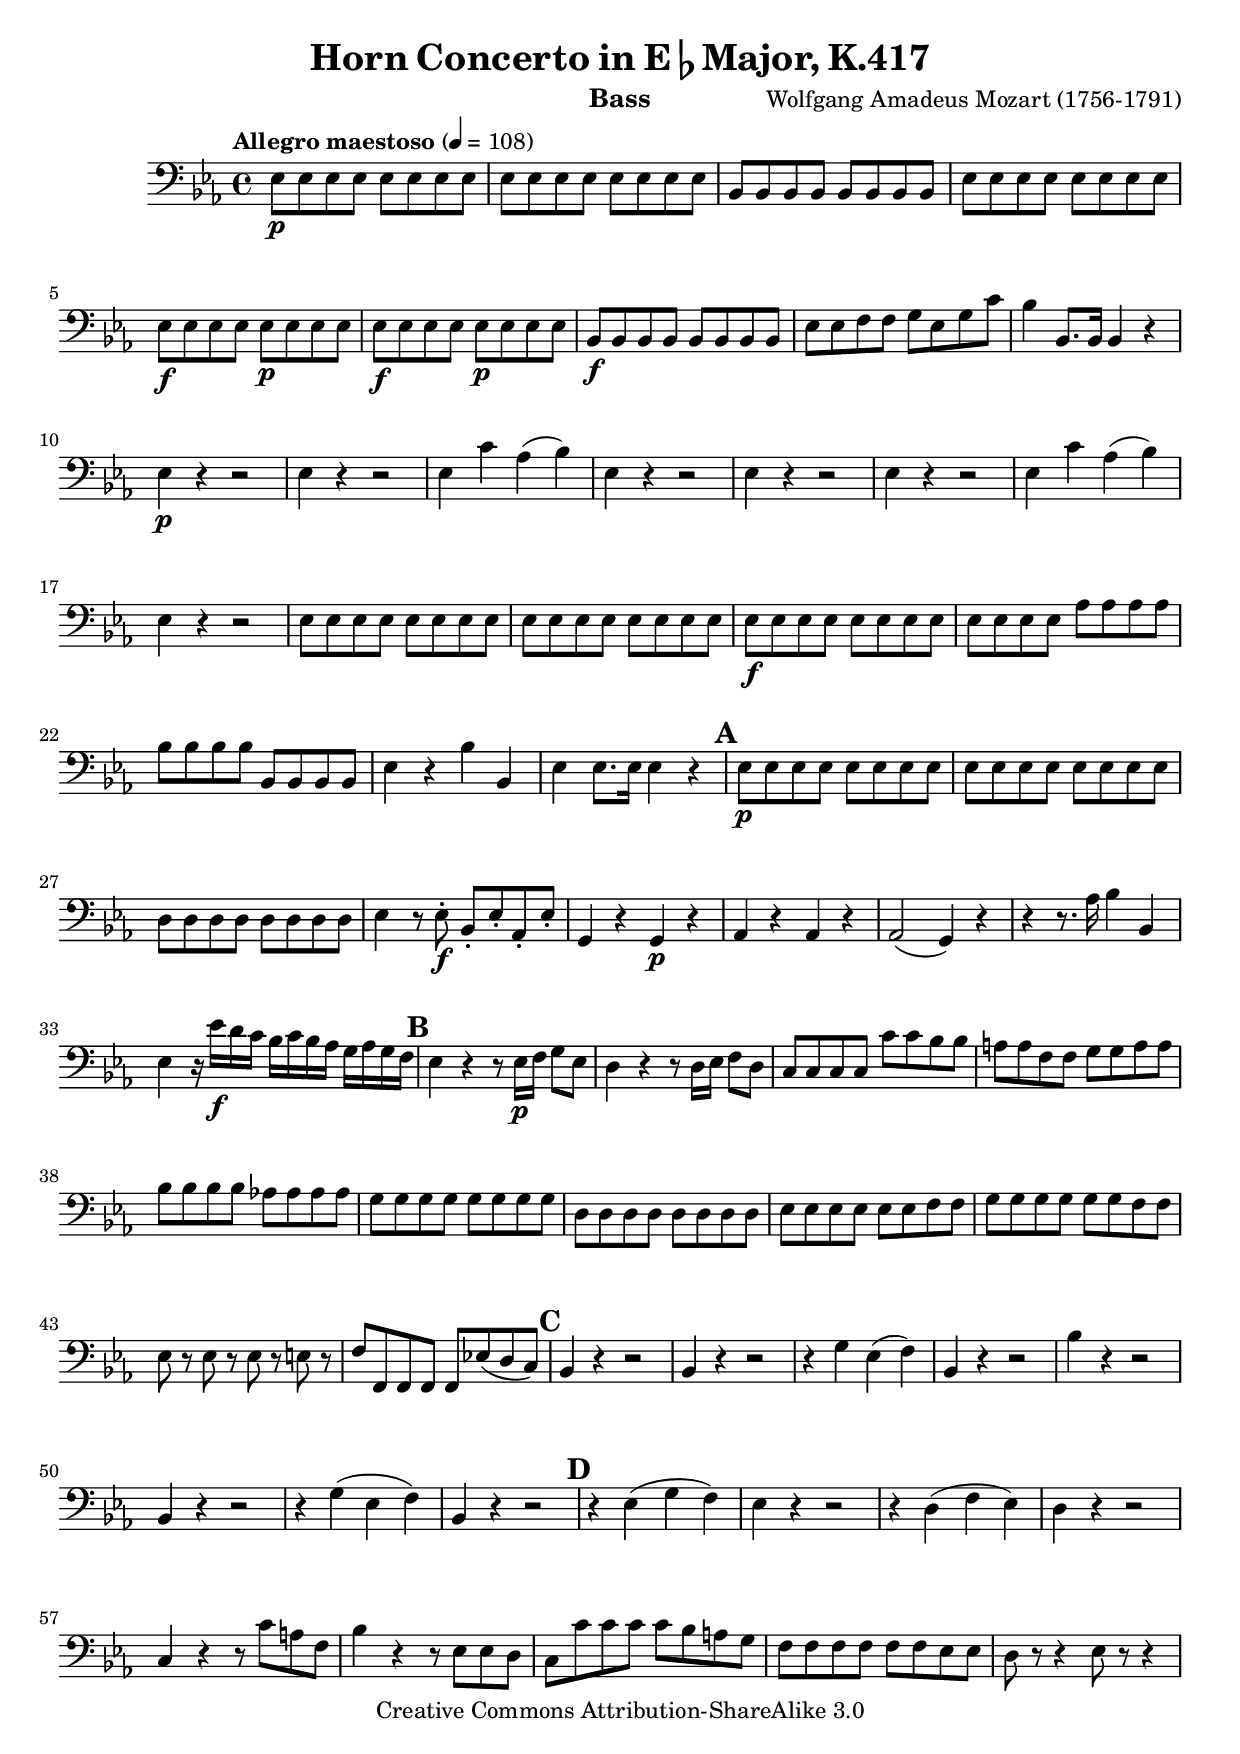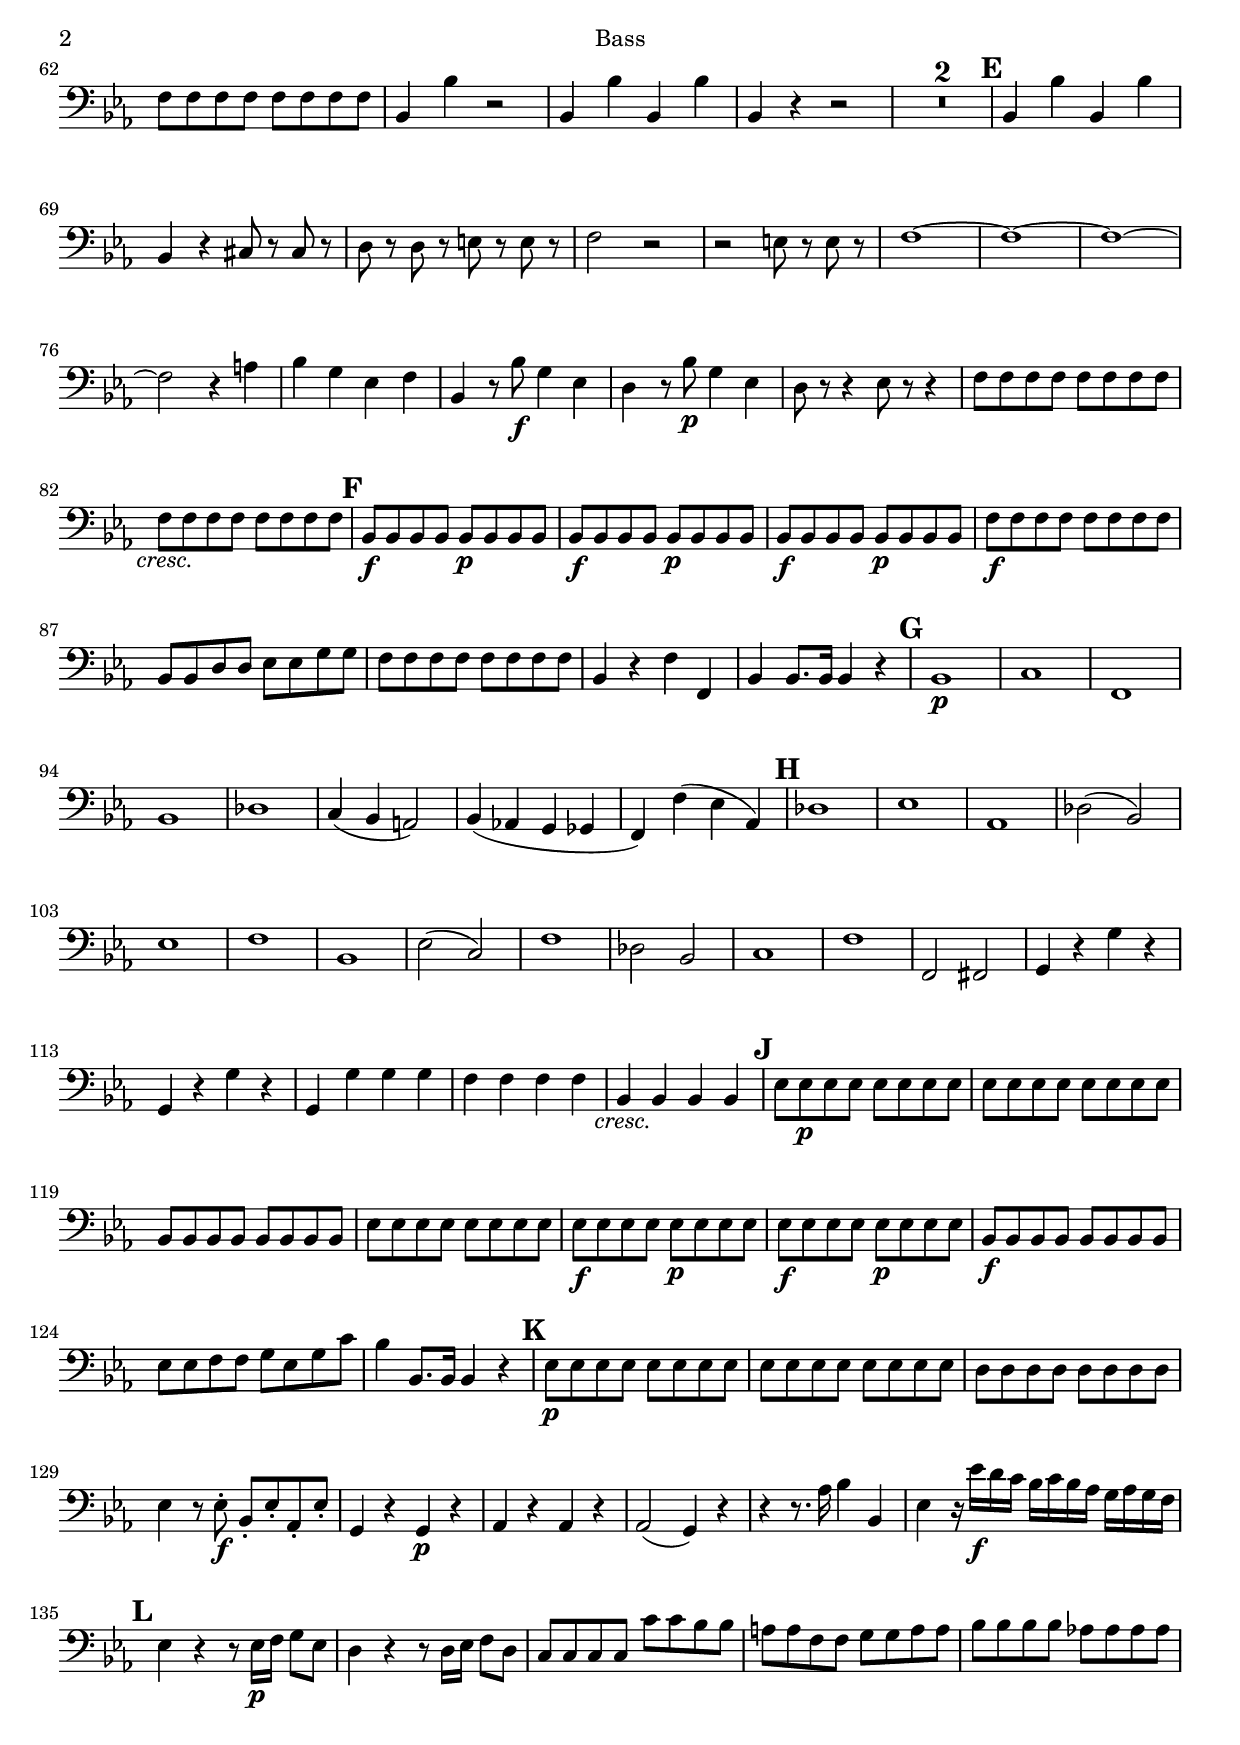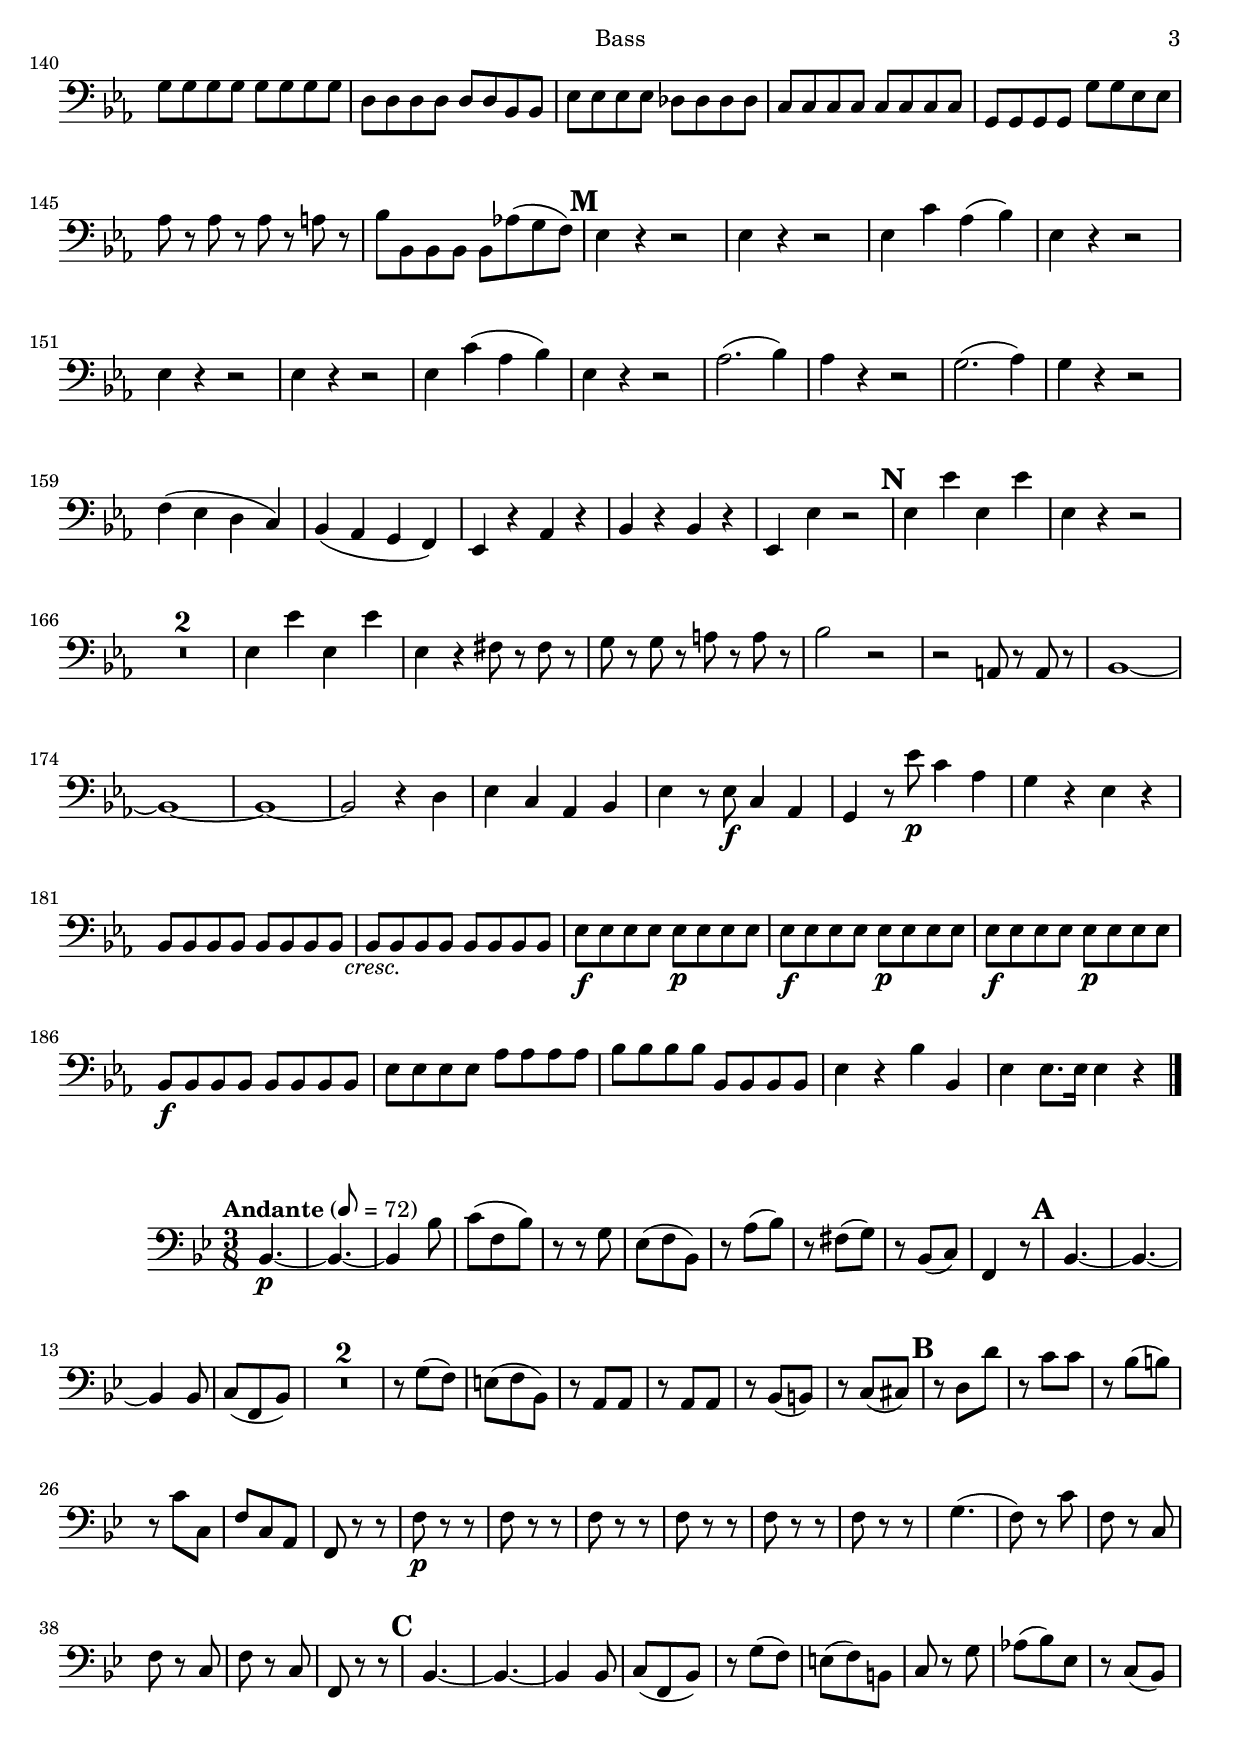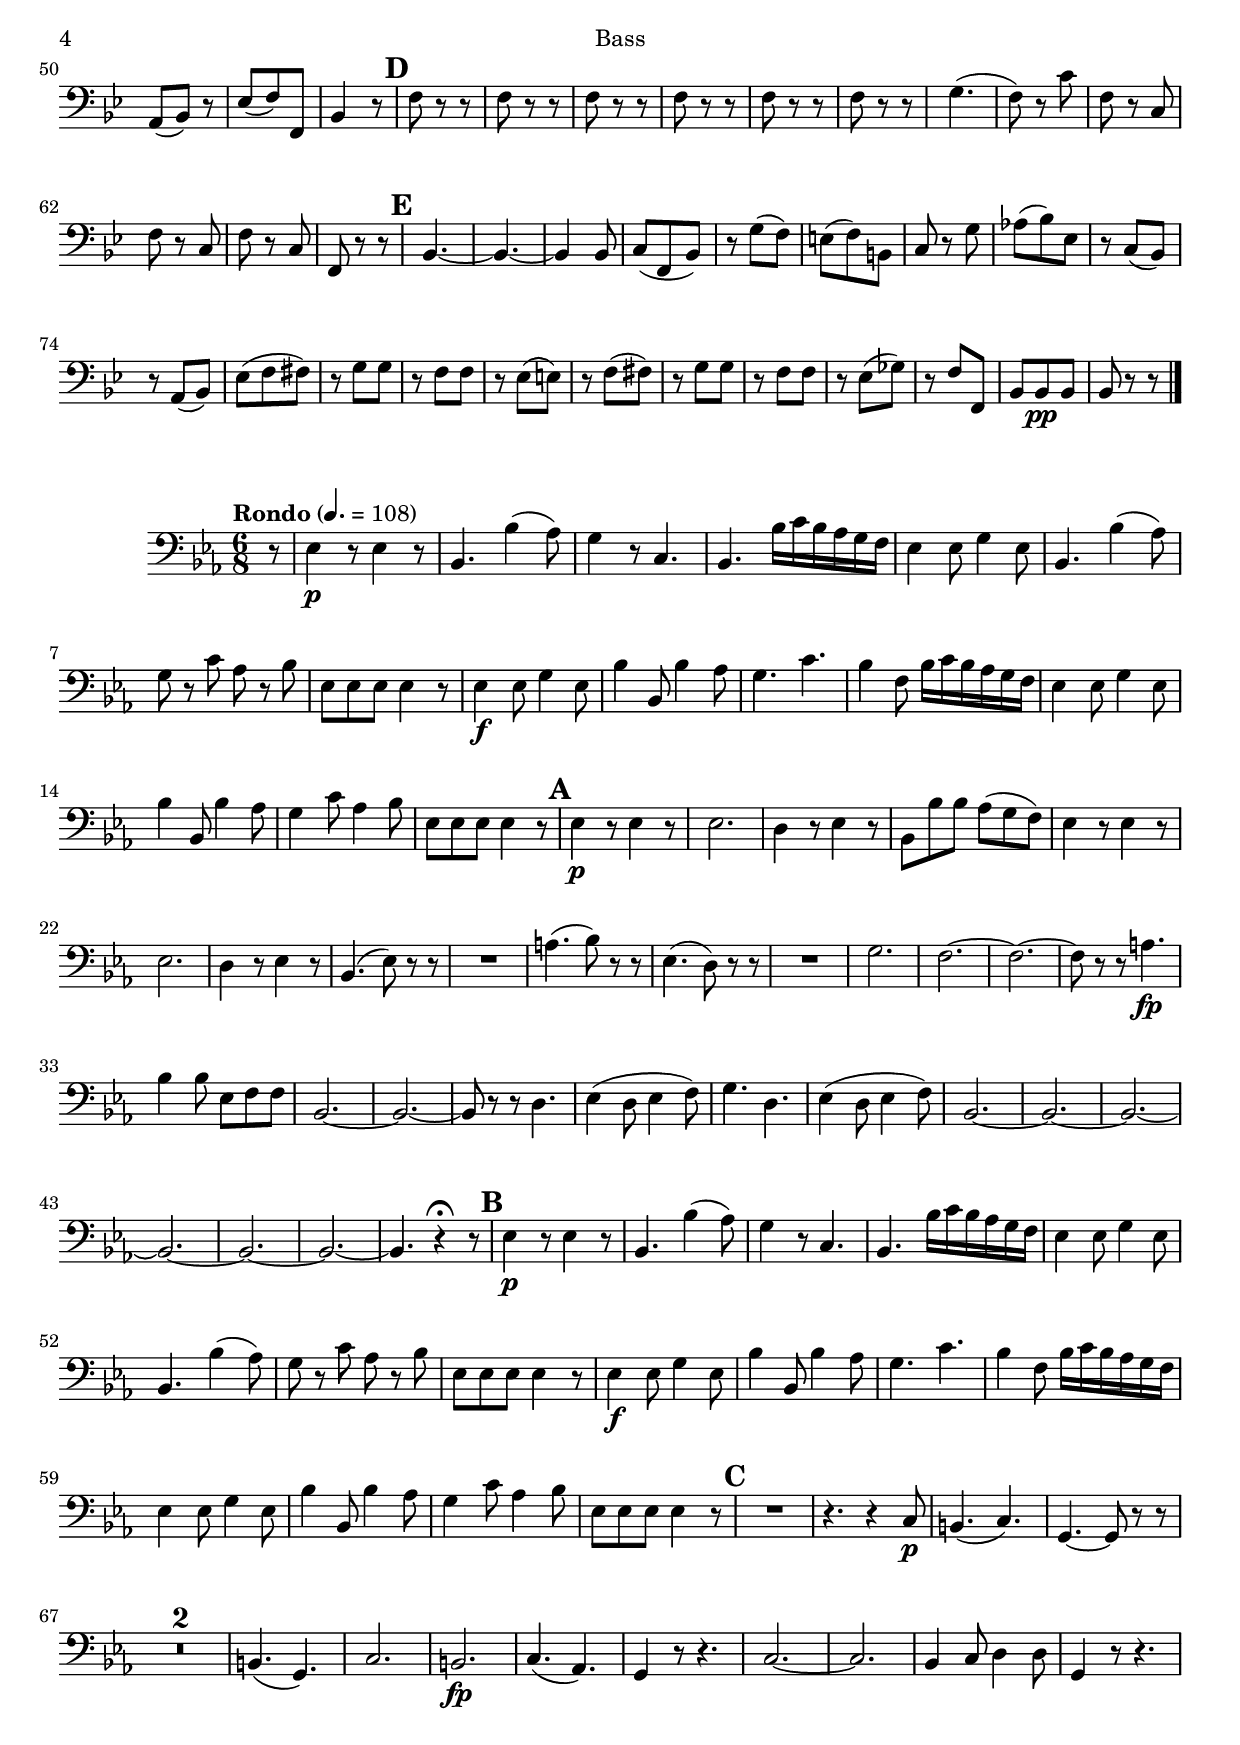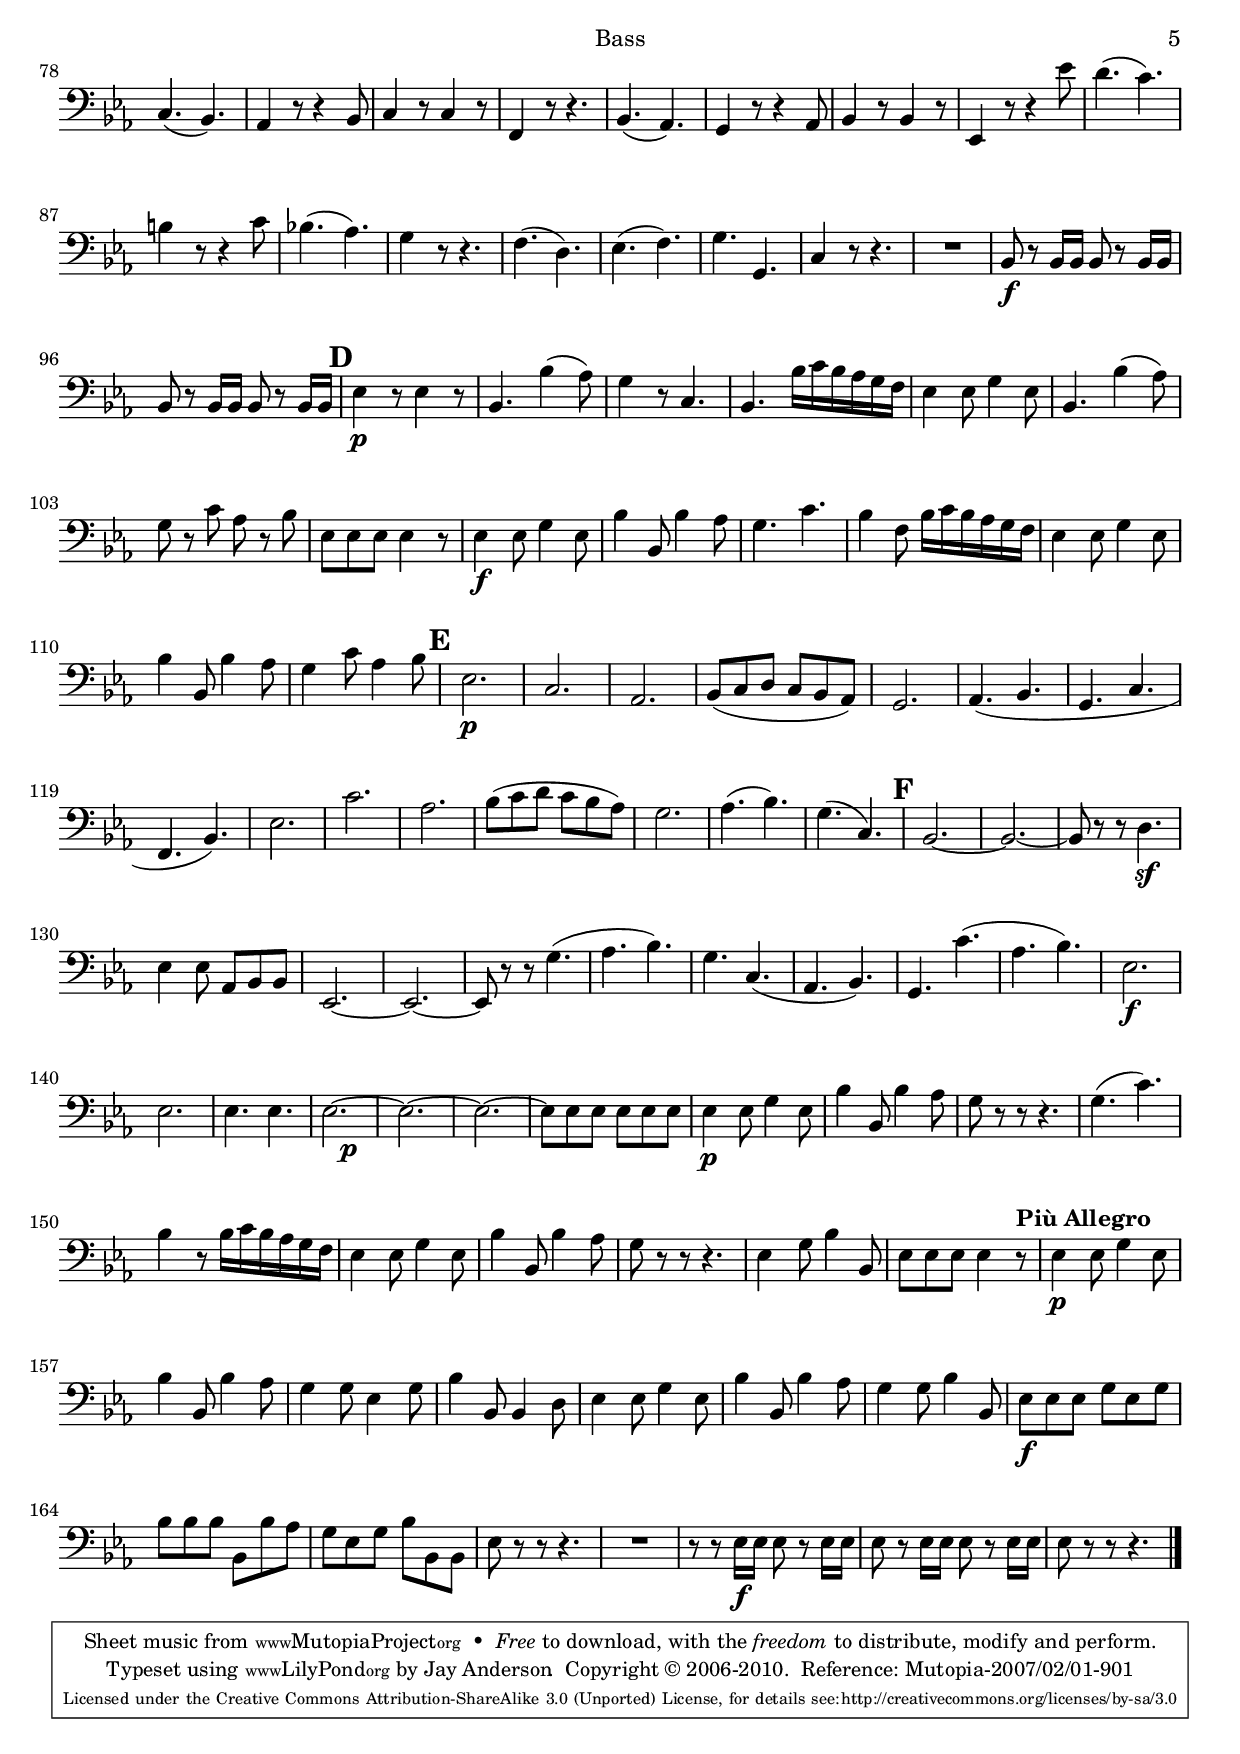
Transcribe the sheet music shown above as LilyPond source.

\version "2.13.10"

\include "defs.ily"
\version "2.13.10"

\include "defs.ily"

bassMvtI = \relative c
{
  \key ees \major
  \clef bass
  ees8\p \repeat unfold 15 ees |
  \repeat unfold 8 bes |
  \repeat unfold 8 ees |
  \repeat unfold 2 {ees\f ees ees ees ees\p ees ees ees |}
  bes\f \repeat unfold 7 bes |
  ees ees f f g ees g c |
  bes4 bes,8. bes16 bes4 r |

  ees4\p r r2 |
  ees4 r r2 |
  ees4 c' aes( bes) |
  \repeat unfold 3 { ees,4 r r2 | }
  ees4 c' aes( bes) |
  ees, r r2 |
  \repeat unfold 16 ees8 |
  ees\f \repeat unfold 11 ees8 aes aes aes aes |
  bes bes bes bes bes, bes bes bes |
  ees4 r bes' bes, |
  ees ees8. ees16 ees4 r |

  %solo
  ees8\p \repeat unfold 15 ees8 |
  \repeat unfold 8 d |
  ees4 r8 ees-.\f bes-. ees-. aes,-. ees'-. |
  g,4 r g\p r |
  aes r aes r |
  aes2( g4) r |
  r r8. aes'16 bes4 bes, |
  ees r16 ees'\f d c bes c bes aes g aes g f |
  ees4 r r8 ees16\p f g8 ees |
  d4 r r8 d16 ees f8 d |
  c c c c c' c bes bes |
  a a f f g g a a |
  bes bes bes bes aes aes aes aes |
  \repeat unfold 8 g |
  \repeat unfold 8 d |
  ees ees ees ees ees ees f f |
  g g g g g g f f |
  ees r ees r ees r e r |
  f f, f f f ees'( d c) |
  bes4 r r2 |
  bes4 r r2 |
  r4 g' ees( f) |
  bes,4 r r2 |
  bes'4 r r2 |
  bes,4 r r2 |
  r4 g'( ees f) |
  bes,4 r r2 |
  r4 ees( g f) |
  ees4 r r2 |
  r4 d( f ees) |
  d4 r r2 |
  c4 r r8 c' a f |
  bes4 r r8 ees, ees d |
  c c' c c c bes a g |
  f f f f f f ees ees |
  d8 r r4 ees8 r r4 |
  \repeat unfold 8 f8 |
  bes,4 bes' r2 |

  %tutti
  bes,4 bes' bes, bes' |
  bes, r r2 |
  R1*2 |

  %solo
  bes4 bes' bes, bes' |
  bes, r cis8 r cis r |
  d r d r e r e r |
  f2 r |
  r e8 r e r |
  f1~ | f~ | f~ |
  f2 r4 a |
  bes g ees f |
  bes, r8 bes'\f g4 ees |
  d r8 bes'\p g4 ees |
  d8 r r4 ees8 r r4 |
  \repeat unfold 8 f8 |
  f\mcresc \repeat unfold 7 f |

  %tutti
  \repeat unfold 3 { bes,8\f bes bes bes bes\p bes bes bes | }
  f'\f \repeat unfold 7 f |
  bes, bes d d ees ees g g |
  \repeat unfold 8 f |
  bes,4 r f' f, |
  bes bes8. bes16 bes4 r |
  bes1\p | c | f, | bes | des |
  c4( bes a2) |
  bes4( aes g ges |
  f) f'( ees aes,) |
  des1 | ees | aes, |
  des2( bes) |
  ees1 | f | bes, |
  ees2( c) |
  f1 |
  des2 bes |
  c1 | f |
  f,2 fis |
  g4 r g' r |
  g, r g' r |
  g, g' g g |
  f f f f |
  bes,\mcresc bes bes bes |

  %tutti
  ees8 ees\p \repeat unfold 14 ees |
  \repeat unfold 8 bes |
  \repeat unfold 8 ees |
  \repeat unfold 2 { ees\f ees ees ees ees\p ees ees ees| }
  bes\f \repeat unfold 7 bes |
  ees ees f f g ees g c |
  bes4 bes,8. bes16 bes4 r |

  %solo
  ees8\p \repeat unfold 15 ees8 |
  \repeat unfold 8 d |
  ees4 r8 ees-.\f bes-. ees-. aes,-. ees'-. |
  g,4 r g\p r |
  aes r aes r |
  aes2( g4) r |
  r r8. aes'16 bes4 bes, |
  ees r16 ees'\f d c bes c bes aes g aes g f |
  ees4 r r8 ees16\p f g8 ees |
  d4 r r8 d16 ees f8 d |
  c c c c c' c bes bes |
  a a f f g g a a |
  bes bes bes bes aes aes aes aes |
  \repeat unfold 8 g |
  d d d d d d bes bes |
  ees ees ees ees des des des des |
  \repeat unfold 8 c |
  g g g g g' g ees ees |
  aes r aes r aes r a r |
  bes bes, bes bes bes aes'( g f) |

  %tutti
  \repeat unfold 2 { ees4 r r2 | }
  ees4 c' aes( bes) |
  \repeat unfold 3 { ees,4 r r2 | }
  ees4 c'( aes bes) |
  ees,4 r r2 |
  aes2.( bes4) |
  aes4 r r2 |
  g2.( aes4) |
  g4 r r2 |
  f4( ees d c) |
  bes( aes g f) |
  ees r aes r |
  bes r bes r |
  ees, ees' r2 |

  %tutti
  ees4 ees' ees, ees' |
  ees, r r2 |
  R1*2 |

  %solo
  ees4 ees' ees, ees' |
  ees, r fis8 r fis r |
  g r g r a r a r |
  bes2 r |
  r a,8 r a r |
  bes1~ | bes~ | bes~ |
  bes2 r4 d4 |
  ees c aes bes |
  ees r8 ees\f c4 aes |
  g r8 ees''8\p c4 aes |
  g r ees r |
  \repeat unfold 8 bes8 |
  bes\mcresc \repeat unfold 7 bes |

  %tutti
  \repeat unfold 3 { ees8\f ees ees ees ees\p ees ees ees | }
  bes\f \repeat unfold 7 bes |
  ees ees ees ees aes aes aes aes |
  bes bes bes bes bes, bes bes bes |
  ees4 r bes' bes, |
  ees ees8. ees16 ees4 r |
}

bassMvtII = \relative c
{
  \key bes \major
  \clef bass
  bes4.~\p | bes~ | bes4 bes'8 |
  c( f, bes) |
  r r g |
  ees( f bes,) |
  r a'( bes) |
  r fis( g) |
  r bes,( c) |
  f,4 r8 |
  bes4.~ | bes~ | bes4 bes8 |
  c( f, bes) |
  R4.*2 |
  r8 g'( f) |
  e( f bes,) |
  r a a |
  r a a |
  r bes( b) |
  r c( cis) |
  r d d' |
  r c c |
  r bes( b) |
  r c c, |
  f c a |
  f r r |
  f'\p r r | \repeat unfold 5 {f r r |}
  g4.( |
  f8) r c' |
  \repeat unfold 3 {f, r c |}
  f, r r |
  bes4.~ | bes~ | bes4 bes8 |
  c( f, bes) |
  r g'( f) |
  e( f) b, |
  c r g' |
  aes( bes) ees, |
  r c( bes) |
  a( bes) r
  ees( f) f, |
  bes4 r8 |
  \repeat unfold 6 {f' r r |}
  g4.( |
  f8) r c' |
  \repeat unfold 3 {f, r c |}
  f, r r |
  bes4.~ | bes~ | bes4 bes8 |
  c( f, bes) |
  r g'( f) |
  e( f) b, |
  c r g' |
  aes( bes) ees, |
  r c( bes) |
  r a( bes) |
  ees( f fis) |
  r g g |
  r f f |
  r ees( e) |
  r f( fis) |
  r g g |
  r f f |
  r ees( ges) |
  r f f, |
  bes bes\pp bes |
  bes r r |
}

bassMvtIIIMain = \relative c
{
  ees4\p r8 ees4 r8 |
  bes4. bes'4( aes8) |
  g4 r8 c,4. |
  bes bes'16 c bes aes g f |
  ees4 ees8 g4 ees8 |
  bes4. bes'4( aes8) |
  g8 r c aes r bes |
  ees, ees ees ees4 r8 |

  ees4\f ees8 g4 ees8 |
  bes'4 bes,8 bes'4 aes8 |
  g4. c |
  bes4 f8 bes16 c bes aes g f |
  ees4 ees8 g4 ees8 |
  bes'4 bes,8 bes'4 aes8 |
  g4 c8 aes4 bes8 |
}

bassMvtIIIMainEnd = \relative c'
{
  ees, ees ees ees4 r8 |
}

bassMvtIII = \relative c
{
  \clef bass
  \key ees \major

  r8 |
  \bassMvtIIIMain
  \bassMvtIIIMainEnd

  ees4\p r8 ees4 r8 |
  ees2. |
  d4 r8 ees4 r8 |
  bes8 bes' bes aes( g f) |
  ees4 r8 ees4 r8 |
  ees2. |
  d4 r8 ees4 r8 |
  bes4.( ees8) r r |
  R2. |
  a4.( bes8) r r |
  ees,4.( d8) r r |
  R2. |
  g2. |
  f~ | f~ |
  f8 r r a4.\fp |
  bes4 bes8 ees, f f |
  bes,2.~ | bes~ |
  bes8 r r d4. |
  ees4( d8 ees4 f8) |
  g4. d |
  ees4( d8 ees4 f8) |
  \repeat unfold 6 bes,2.~ |
  bes4. r4\fermata r8 |

  \bassMvtIIIMain
  \bassMvtIIIMainEnd

  R2. |
  r4. r4 c8\p |
  b4.( c) |
  g4.~ g8 r r |
  R2.*2 |
  b4.( g) |
  c2. |
  b\fp |
  c4.( aes) |
  g4 r8 r4. |
  c2.~ | c |
  bes4 c8 d4 d8 |
  g,4 r8 r4. |
  c4.( bes) |
  aes4 r8 r4 bes8 |
  c4 r8 c4 r8 |
  f,4 r8 r4. |
  bes4.( aes) |
  g4 r8 r4 aes8 |
  bes4 r8 bes4 r8 |
  ees,4 r8 r4 ees''8 |
  d4.( c) |
  b4 r8 r4 c8 |
  bes4.( aes) |
  g4 r8 r4. |
  f4.( d) |
  ees( f) |
  g g, |
  c4 r8 r4. |
  R2. |
  bes8\f r bes16 bes \repeat unfold 3 {bes8 r bes16 bes} |

  \bassMvtIIIMain

  ees2.\p |
  c |
  aes |
  bes8( c d c bes aes) |
  g2. |
  aes4.( bes |
  g c |
  f, bes) |

  ees2. |
  c' |
  aes |
  bes8( c d c bes aes) |
  g2. |
  aes4.( bes) |
  g( c,) |
  bes2.~ | bes~ |
  bes8 r r d4.\sf |
  ees4 ees8 aes, bes bes |
  ees,2.~ | ees~ |
  ees8 r r g'4.( |
  aes bes) |
  g c,( |
  aes bes) |
  g c'( |
  aes bes) |
  ees,2.\f |
  ees2. |
  ees4. ees |
  << {s4. s\p} ees2.~ >> | ees~ | ees ~ |
  ees8 ees ees ees ees ees |
  ees4\p ees8 g4 ees8 |
  bes'4 bes,8 bes'4 aes8 |
  g8 r r r4. |
  g4.( c) |
  bes4 r8 bes16 c bes aes g f |
  ees4 ees8 g4 ees8 |
  bes'4 bes,8 bes'4 aes8 |
  g8 r r r4. |
  ees4 g8 bes4 bes,8 |
  ees ees ees ees4 r8 |

  ees4\p ees8 g4 ees8 |
  bes'4 bes,8 bes'4 aes8 |
  g4 g8 ees4 g8 |
  bes4 bes,8 bes4 d8 |
  ees4 ees8 g4 ees8 |
  bes'4 bes,8 bes'4 aes8 |
  g4 g8 bes4 bes,8 |
  ees8\f ees ees g ees g |
  bes bes bes bes, bes' aes |
  g ees g bes bes, bes |
  ees r r r4. |
  R2. |
  r8 r ees16\f ees ees8
    \repeat unfold 3 {r8 ees16 ees ees8} r r r4. |
}


instrument = "Bass"

\book
{
  \include "header.ily"
  \score
  {
    \new Staff
    {
      << \bassMvtI \outlineMvtI >>
    }
  }
  \score
  {
    \new Staff
    {
      << \bassMvtII \outlineMvtII >>
    }
  }
  \score
  {
    \new Staff
    {
      << \bassMvtIII \outlineMvtIII >>
    }
  }
}

